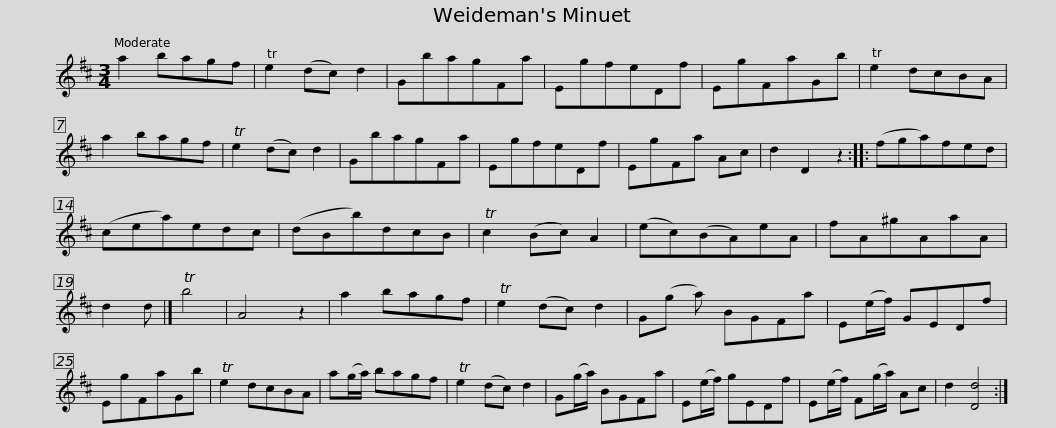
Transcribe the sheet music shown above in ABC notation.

X:1
L:1/8
M:3/4
I:linebreak $
K:D
V:1 treble
V:1
 a2 bagf | Te2 (dc) d2 | GbagFa | EgfeDf | EgFaGb | %5
 Te2 dcBA | a2 bagf | Te2 (dc) d2 |$ GbagFa | EgfeDf | %10
 EgFa Ac | d2 D2 z2 :: (fga)fed | (cea)edc | (dBb)dcB | %15
 Tc2 (Bc) A2 |$ (ec)(BA)eA | fA^gAaA | d2 d |] Tb4 | %20
 A4 z2 | a2 bagf | Te2 (dc) d2 | G(g a) BGFa | E(e/f/) GEDf |$ %25
 EgFaGb | Te2 dcBA | a(g/a/) bagf | Te2 (dc) d2 | G(g/a/) BGFa | %30
 E(e/f/) gEDf | E(e/f/) F(g/a/) Ac |$ d2 [Dd]4 :| %33
